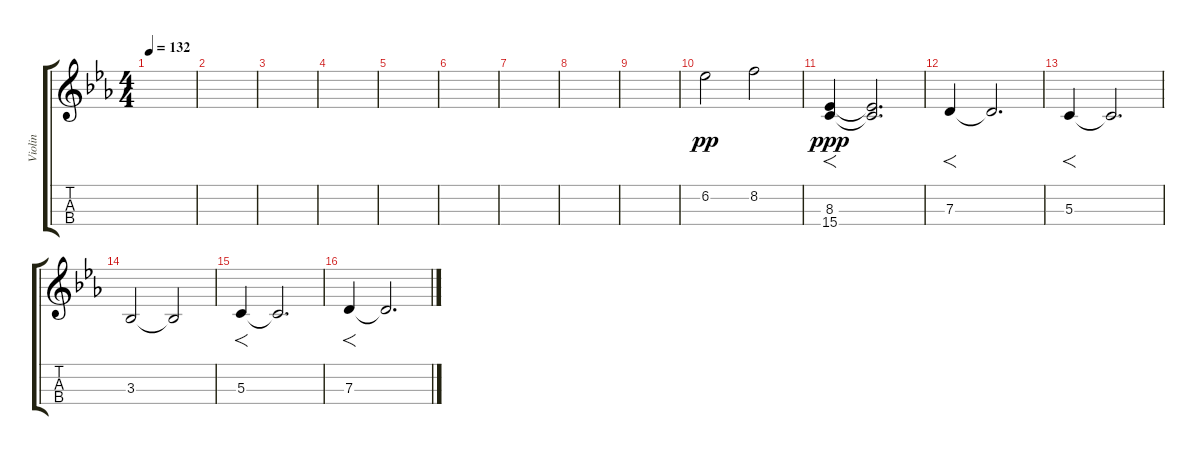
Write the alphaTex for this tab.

\track ("Violin" "Violin") {instrument violin}
\staff {score tabs}
\tuning (E5 A4 G3 A2) {hide}
\ts (4 4)
\tempo 132
\clef g2
\ks eb
|
|
|
|
|
|
|
|
|
6.2.2{dy pp} 8.2.2 |
(8.3 15.4).4{f dy ppp} (8.3{t} 15.4{t}).2{d} |
7.3.4{f} 7.3{t}.2{d} |
5.3.4{f} 5.3{t}.2{d} |
3.3.2 3.3{t}.2 |
5.3.4{f} 5.3{t}.2{d} |
7.3.4{f} 7.3{t}.2{d}
